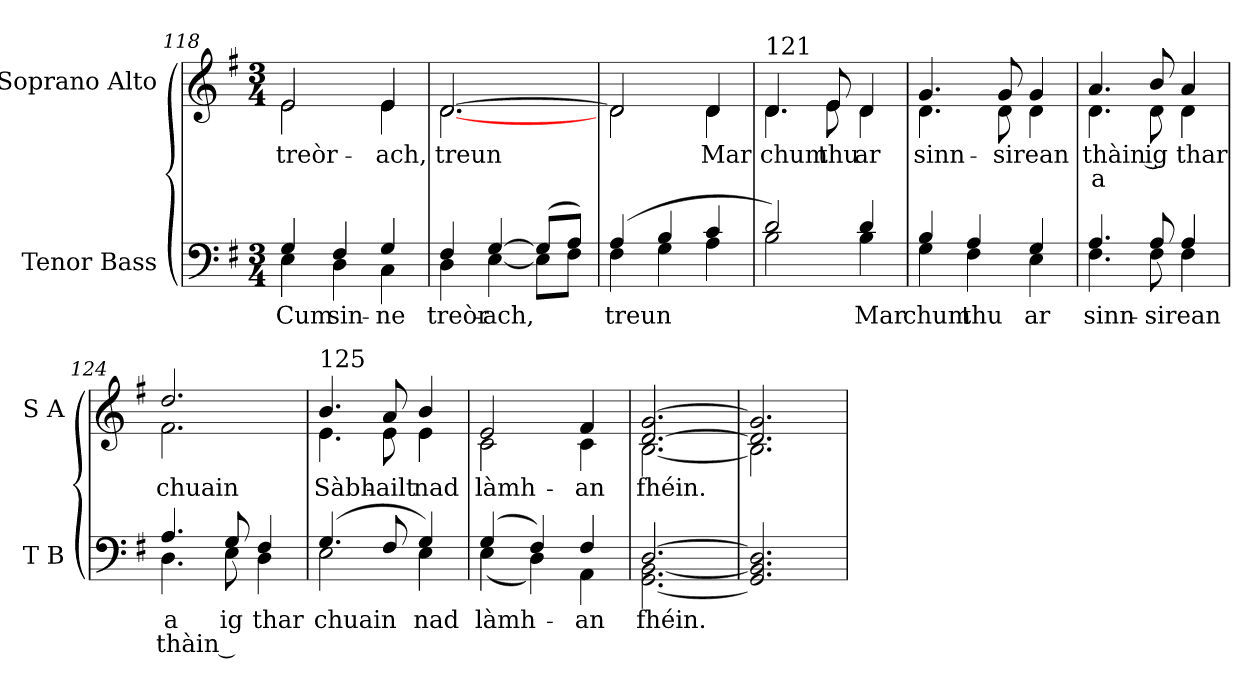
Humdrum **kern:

**kern	**text	**text	**kern	**text	**text
*part2	*part2	*part2	*part1	*part1	*part1
*staff2	*staff2	*staff2	*staff1	*staff1	*staff1
*I"Tenor Bass	*	*	*I"Soprano Alto	*	*
*I'T B	*	*	*I'S A	*	*
*clefF4	*	*	*clefG2	*	*
*k[f#]	*	*	*k[f#]	*	*
*G:	*	*	*G:	*	*
*M3/4	*	*	*M3/4	*	*
=118	=118	=118	=118	=118	=118
!	!LO:LY:a:color=#000000	!	!	!	!
*^	*	*	*	*	*
!	!	!	!	!	!LO:LY:b:color=#000000	!
*	*	*	*	*^	*	*
4Gi/	4Ei\	Cum	.	2ei/	2ei\	treòr-	.
!	!	!LO:LY:a:color=#000000	!	!	!	!	!
4F#i/	4Di\	sin-	.	.	.	.	.
!	!	!LO:LY:a:color=#000000	!	!	!	!	!
!	!	!	!	!	!	!LO:LY:b:color=#000000	!
4Gi/	4Ci\	-ne	.	4ei/	4ei\	-ach,	.
=119	=119	=119	=119	=119	=119	=119	=119
!	!	!LO:LY:a:color=#000000	!	!	!	!	!
!	!	!	!	!	!	!LO:LY:b:color=#000000	!
4F#i/	4Di\	treòr-	.	[2.di/	[2.di\	treun	.
!	!	!LO:LY:a:color=#000000	!	!	!	!	!
[4Gi/	[4Ei\	-ach,	.	.	.	.	.
(8Gi/L]	8Ei\L]	.	.	.	.	.	.
8Ai/J)	8F#i\J	.	.	.	.	.	.
=120	=120	=120	=120	=120	=120	=120	=120
!	!	!LO:LY:a:color=#000000	!	!	!	!	!
(4Ai/	4F#i\	treun	.	2di/]	2di\	.	.
4Bi/	4Gi\	.	.	.	.	.	.
!	!	!	!	!	!	!LO:LY:b:color=#000000	!
4ci/	4Ai\	.	.	4di/	4di\	Mar	.
!!LO:LB:g=z	!!
=121	=121	=121	=121	=121	=121	=121	=121
!	!	!	!	!LO:TX:a:t=121	!	!	!
!	!	!	!	!	!	!LO:LY:b:color=#000000	!
2di/)	2Bi\	.	.	4.di/	4.di\	chum	.
!	!	!	!	!	!	!LO:LY:b:color=#000000	!
.	.	.	.	8ei/	8ei\	thu	.
!	!	!LO:LY:a:color=#000000	!	!	!	!	!
!	!	!	!	!	!	!LO:LY:b:color=#000000	!
4di/	4Bi\	Mar	.	4di/	4di\	ar	.
=122	=122	=122	=122	=122	=122	=122	=122
!	!	!LO:LY:a:color=#000000	!	!	!	!	!
!	!	!	!	!	!	!LO:LY:b:color=#000000	!
4Bi/	4Gi\	chum	.	4.gi/	4.di\	sinn-	.
!	!	!LO:LY:a:color=#000000	!	!	!	!	!
4Ai/	4F#i\	thu	.	.	.	.	.
!	!	!	!	!	!	!LO:LY:b:color=#000000	!
.	.	.	.	8gi/	8di\	-sirean	.
!	!	!LO:LY:a:color=#000000	!	!	!	!	!
4Gi/	4Ei\	ar	.	4gi/	4di\	.	.
=123	=123	=123	=123	=123	=123	=123	=123
!	!	!LO:LY:a:color=#000000	!	!	!	!	!
!	!	!	!	!	!	!LO:LY:b:color=#000000	!LO:LY:b:color=#000000
4.Ai/	4.F#i\	sinn-	.	4.ai/	4.di\	thàin --	-a
!	!	!LO:LY:a:color=#000000	!	!	!	!	!
!	!	!	!	!	!	!LO:LY:b:color=#000000	!
8Ai/	8F#i\	-sirean	.	8bi/	8di\	ig	.
!	!	!	!	!	!	!LO:LY:b:color=#000000	!
4Ai/	4F#i\	.	.	4ai/	4di\	thar	.
=124	=124	=124	=124	=124	=124	=124	=124
!	!	!LO:LY:a:color=#000000	!LO:LY:a:color=#000000	!	!	!	!
!	!	!	!	!	!	!LO:LY:b:color=#000000	!
4.Ai/	4.Di\	a	thàin --	2.ddi/	2.f#i\	chuain	.
!	!	!LO:LY:a:color=#000000	!	!	!	!	!
8Gi/	8Ei\	-ig	.	.	.	.	.
!	!	!LO:LY:a:color=#000000	!	!	!	!	!
4F#i/	4Di\	thar	.	.	.	.	.
!!LO:LB:g=z	!!
=125	=125	=125	=125	=125	=125	=125	=125
!	!	!LO:LY:a:color=#000000	!	!	!	!	!
!	!	!	!	!LO:TX:a:t=125	!	!	!
!	!	!	!	!	!	!LO:LY:b:color=#000000	!
(4.Gi/	2Ei\	chuain	.	4.bi/	4.ei\	Sàbh-	.
!	!	!	!	!	!	!LO:LY:b:color=#000000	!
8F#i/	.	.	.	8ai/	8ei\	-ailt	.
!	!	!LO:LY:a:color=#000000	!	!	!	!	!
!	!	!	!	!	!	!LO:LY:b:color=#000000	!
4Gi/)	4Ei\	nad	.	4bi/	4ei\	nad	.
=126	=126	=126	=126	=126	=126	=126	=126
!	!	!LO:LY:a:color=#000000	!	!	!	!	!
!	!	!	!	!	!	!LO:LY:b:color=#000000	!
(4Gi/	(4Ei\	làmh-	.	2ei/	2ci\	làmh-	.
4F#i/)	4Di\)	.	.	.	.	.	.
!	!	!LO:LY:a:color=#000000	!	!	!	!	!
!	!	!	!	!	!	!LO:LY:b:color=#000000	!
4F#i/	4AAi\	-an	.	4f#i/	4ci\	-an	.
=127	=127	=127	=127	=127	=127	=127	=127
!	!	!LO:LY:a:color=#000000	!	!	!	!	!
!	!	!	!	!	!	!LO:LY:b:color=#000000	!
[2.Di/	[2.GGi\ [2.BBi	fhéin.	.	[2.di/ [2.gi	[2.Bi\	fhéin.	.
*v	*v	*	*	*	*	*	*
=128	=128	=128	=128	=128	=128	=128
2.GGi/] 2.BBi] 2.Di]	.	.	2.di/] 2.gi]	2.Bi\]	.	.
*	*	*	*v	*v	*	*
=	=	=	=	=	=
*-	*-	*-	*-	*-	*-
